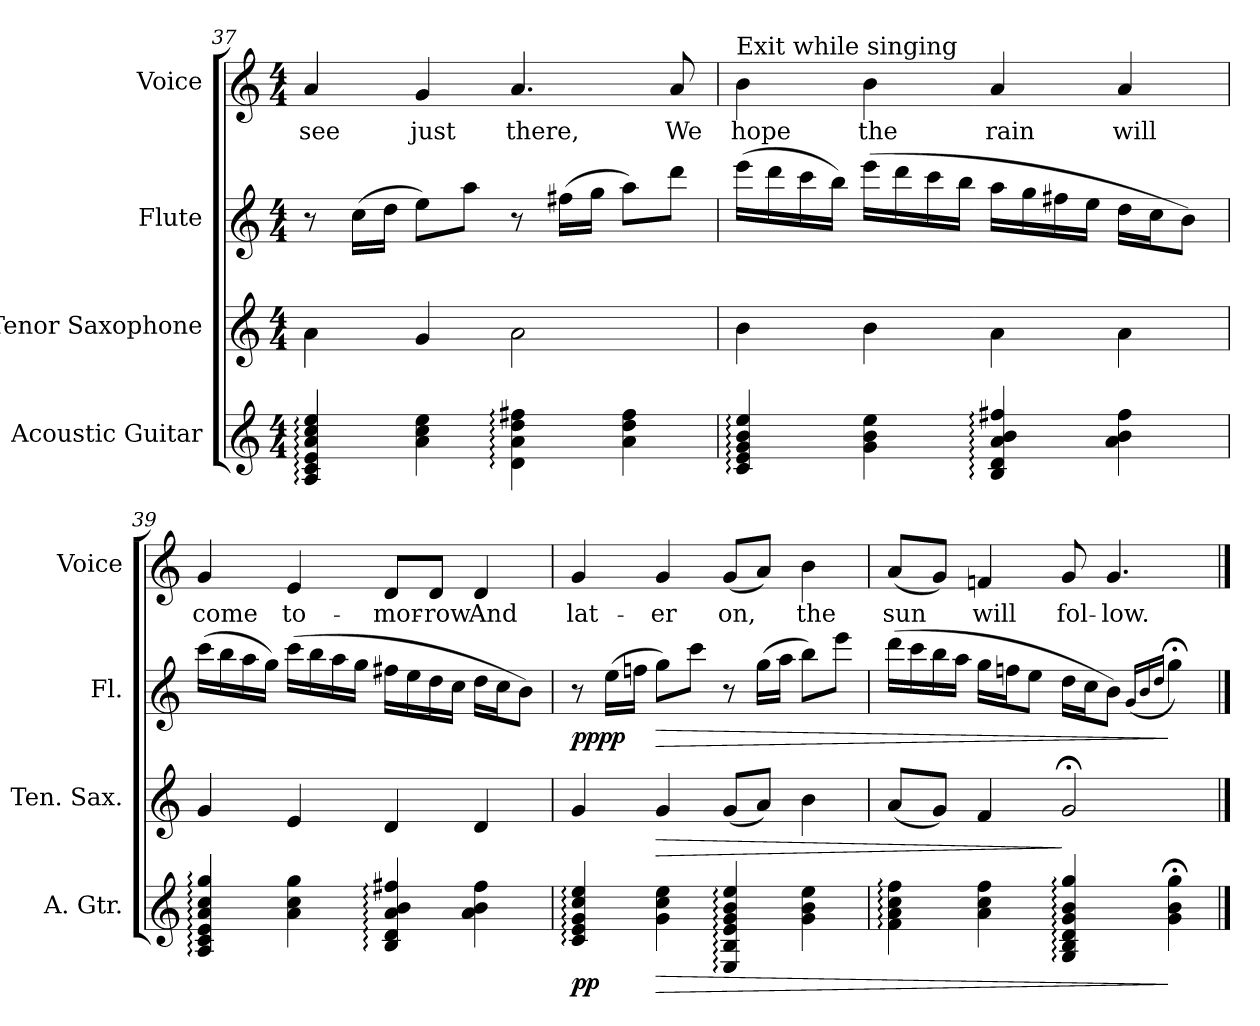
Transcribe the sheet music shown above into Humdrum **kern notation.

**kern	**dynam	**kern	**dynam	**kern	**dynam	**kern	**text
*part4	*part4	*part3	*part3	*part2	*part2	*part1	*part1
*staff4	*staff4	*staff3	*staff3	*staff2	*staff2	*staff1	*staff1
*I"Acoustic Guitar	*	*I"Tenor Saxophone	*	*I"Flute	*	*I"Voice	*
*I'A. Gtr.	*	*I'Ten. Sax.	*	*I'Fl.	*	*I'Voice	*
*clefG2	*	*clefG2	*	*clefG2	*	*clefG2	*
*ITrd7c12	*	*ITrd8c14	*	*	*	*	*
*k[]	*	*k[]	*	*k[]	*	*k[]	*
*C:	*	*C:	*	*C:	*	*C:	*
*M4/4	*	*M4/4	*	*M4/4	*	*M4/4	*
=37	=37	=37	=37	=37	=37	=37	=37
!	!	!	!	!	!	!	!LO:LY:b:color=#000000
4AAi/: 4Ci: 4Ei: 4Ai: 4ci: 4ei:	.	4Ai\	.	8r	.	4ai/	see
.	.	.	.	(16cci\LL	.	.	.
.	.	.	.	16ddi\JJ	.	.	.
!	!	!	!	!	!	!	!LO:LY:b:color=#000000
4Ai\ 4ci 4ei	.	4Gi/	.	8eei\L)	.	4gi/	just
.	.	.	.	8aai\J	.	.	.
!	!	!	!	!	!	!	!LO:LY:b:color=#000000
4Di\: 4Ai: 4di: 4f#Xi:	.	2Ai\	.	8r	.	4.ai/	there,
.	.	.	.	(16ff#Xi\LL	.	.	.
.	.	.	.	16ggi\JJ	.	.	.
4Ai\ 4di 4f#i	.	.	.	8aai\L)	.	.	.
!	!	!	!	!	!	!	!LO:LY:b:color=#000000
.	.	.	.	8dddi\J	.	8ai/	We
!!LO:LB:g=z
=38	=38	=38	=38	=38	=38	=38	=38
!	!	!	!	!	!	!LO:TX:a:t=Exit while singing	!
!	!	!	!	!	!	!	!LO:LY:b:color=#000000
4Ci/: 4Ei: 4Gi: 4Bi: 4ei:	.	4Bi\	.	(16eeei\LL	.	4bi\	hope
.	.	.	.	16dddi\	.	.	.
.	.	.	.	16ccci\	.	.	.
.	.	.	.	16bbi\JJ)	.	.	.
!	!	!	!	!	!	!	!LO:LY:b:color=#000000
4Gi\ 4Bi 4ei	.	4Bi\	.	(16eeei\LL	.	4bi\	the
.	.	.	.	16dddi\	.	.	.
.	.	.	.	16ccci\	.	.	.
.	.	.	.	16bbi\JJ	.	.	.
!	!	!	!	!	!	!	!LO:LY:b:color=#000000
4BBi/: 4Di: 4Ai: 4Bi: 4f#Xi:	.	4Ai\	.	16aai\LL	.	4ai/	rain
.	.	.	.	16ggi\	.	.	.
.	.	.	.	16ff#Xi\	.	.	.
.	.	.	.	16eei\JJ	.	.	.
!	!	!	!	!	!	!	!LO:LY:b:color=#000000
4Ai\ 4Bi 4f#i	.	4Ai\	.	16ddi\LL	.	4ai/	will
.	.	.	.	16cci\J	.	.	.
.	.	.	.	8bi\J)	.	.	.
=39	=39	=39	=39	=39	=39	=39	=39
!	!	!	!	!	!	!	!LO:LY:b:color=#000000
4AAi/: 4Ci: 4Ei: 4Ai: 4ci: 4gi:	.	4Gi/	.	(16ccci\LL	.	4gi/	come
.	.	.	.	16bbi\	.	.	.
.	.	.	.	16aai\	.	.	.
.	.	.	.	16ggi\JJ)	.	.	.
!	!	!	!	!	!	!	!LO:LY:b:color=#000000
4Ai\ 4ci 4gi	.	4Ei/	.	(16ccci\LL	.	4ei/	to-
.	.	.	.	16bbi\	.	.	.
.	.	.	.	16aai\	.	.	.
.	.	.	.	16ggi\JJ	.	.	.
!	!	!	!	!	!	!	!LO:LY:b:color=#000000
4BBi/: 4Di: 4Ai: 4Bi: 4f#Xi:	.	4Di/	.	16ff#Xi\LL	.	8di/L	-mor-
.	.	.	.	16eei\	.	.	.
!	!	!	!	!	!	!	!LO:LY:b:color=#000000
.	.	.	.	16ddi\	.	8di/J	-row
.	.	.	.	16cci\JJ	.	.	.
!	!	!	!	!	!	!	!LO:LY:b:color=#000000
4Ai\ 4Bi 4f#i	.	4Di/	.	16ddi\LL	.	4di/	And
.	.	.	.	16cci\J	.	.	.
.	.	.	.	8bi\J)	.	.	.
=40	=40	=40	=40	=40	=40	=40	=40
!	!	!	!	!	!	!	!LO:LY:b:color=#000000
4Ci/: 4Ei: 4Gi: 4ci: 4ei:	pp	4Gi/	.	8r	pp pp	4gi/	lat-
.	.	.	.	(16eei\LL	.	.	.
.	.	.	.	16ffni\JJ	.	.	.
!	!LO:HP:b	!	!LO:HP:b	!	!LO:HP:b	!	!
!	!	!	!	!	!	!	!LO:LY:b:color=#000000
4Gi\ 4ci 4ei	>	4Gi/	>	8ggi\L)	>	4gi/	-er
.	.	.	.	8ccci\J	.	.	.
!	!	!	!	!	!	!	!LO:LY:b:color=#000000
4EEi/: 4BBi: 4Ei: 4Gi: 4Bi: 4ei:	.	(8Gi/L	.	8r	.	(8gi/L	on,
.	.	8Ai/J)	.	(16ggi\LL	.	8ai/J)	.
.	.	.	.	16aai\JJ	.	.	.
!	!	!	!	!	!	!	!LO:LY:b:color=#000000
4Gi\ 4Bi 4ei	.	4Bi\	.	8bbi\L)	.	4bi\	the
.	.	.	.	8eeei\J	.	.	.
=41	=41	=41	=41	=41	=41	=41	=41
!	!	!	!	!	!	!	!LO:LY:b:color=#000000
4Fi\: 4Ai: 4ci: 4fi:	.	(8Ai/L	.	(16dddi\LL	.	(8ai/L	sun
.	.	.	.	16ccci\	.	.	.
.	.	8Gi/J)	.	16bbi\	.	8gi/J)	.
.	.	.	.	16aai\JJ	.	.	.
!	!	!	!	!	!	!	!LO:LY:b:color=#000000
4Ai\ 4ci 4fi	.	4Fi/	.	16ggi\LL	.	4fni/	will
.	.	.	.	16ffni\J	.	.	.
.	.	.	.	8eei\J	.	.	.
!	!	!	!	!	!	!	!LO:LY:b:color=#000000
4GGi/: 4BBi: 4Di: 4Gi: 4Bi: 4gi:	.	2G;i/	]	16ddi\LL	.	8gi/	fol-
.	.	.	.	16cci\J	.	.	.
!	!	!	!	!	!	!	!LO:LY:b:color=#000000
.	.	.	.	8bi\J)	.	4.gi/	-low.
.	.	.	.	(16qgi/LL	.	.	.
.	.	.	.	16qbi/	.	.	.
.	.	.	.	16qddi/JJ	.	.	.
4Gi\; 4Bi; 4gi;	]	.	.	4gg;i\)	]	.	.
==	==	==	==	==	==	==	==
*-	*-	*-	*-	*-	*-	*-	*-
